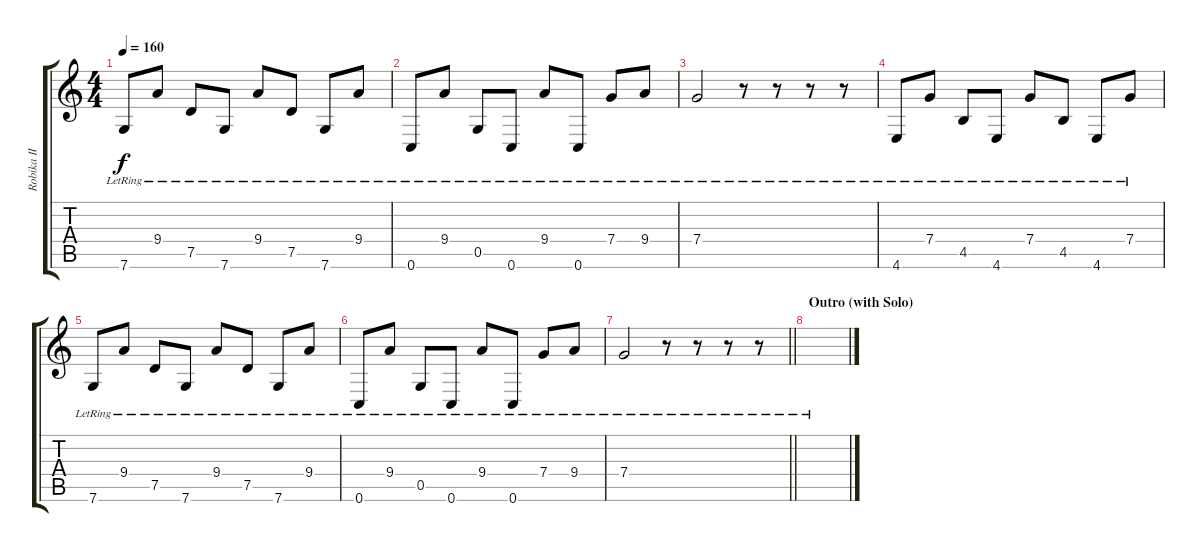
\track ("Robika II" "Robika II") {instrument electricguitarjazz}
\staff {score tabs}
\tuning (D4 A3 F3 C3 G2 C2) {hide}
\ts (4 4)
\tempo 160
\clef g2
\ks c
7.6{lr}.8{dy f} 9.4{lr}.8 7.5{lr}.8 7.6{lr}.8 9.4{lr}.8 7.5{lr}.8 7.6{lr}.8 9.4{lr}.8 |
0.6{lr}.8 9.4{lr}.8 0.5{lr}.8 0.6{lr}.8 9.4{lr}.8 0.6{lr}.8 7.4{lr}.8 9.4{lr}.8 |
7.4{lr}.2 r.8 r.8 r.8 r.8 |
4.6{lr}.8 7.4{lr}.8 4.5{lr}.8 4.6{lr}.8 7.4{lr}.8 4.5{lr}.8 4.6{lr}.8 7.4{lr}.8 |
7.6{lr}.8 9.4{lr}.8 7.5{lr}.8 7.6{lr}.8 9.4{lr}.8 7.5{lr}.8 7.6{lr}.8 9.4{lr}.8 |
0.6{lr}.8 9.4{lr}.8 0.5{lr}.8 0.6{lr}.8 9.4{lr}.8 0.6{lr}.8 7.4{lr}.8 9.4{lr}.8 |
\barLineRight lightlight
7.4{lr}.2 r.8 r.8 r.8 r.8 |
\section ("" "Outro (with Solo)")
